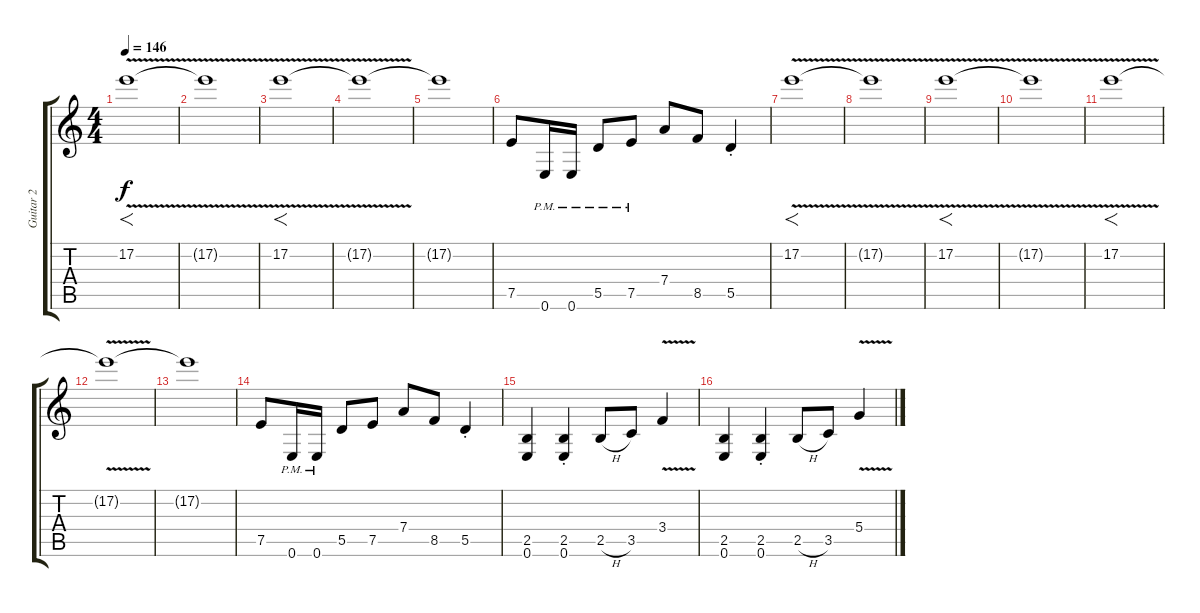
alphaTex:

\track ("Guitar 2" "Guitar 2") {instrument distortionguitar}
\staff {score tabs}
\tuning (E4 B3 G3 D3 A2 E2) {hide}
\ts (4 4)
\tempo 146
\clef g2
\ks c
17.2{v}.1{f dy f} |
17.2{t}.1 |
17.2{v}.1{f} |
17.2{t}.1 |
17.2{t}.1 |
7.5.8 0.6{pm}.16 0.6{pm}.16 5.5{pm}.8 7.5{pm}.8 7.4.8 8.5.8 5.5{st}.4 |
17.2{v}.1{f} |
17.2{t}.1 |
17.2{v}.1{f} |
17.2{t}.1 |
17.2{v}.1{f} |
17.2{t}.1 |
17.2{t}.1 |
7.5.8 0.6{pm}.16 0.6{pm}.16 5.5.8 7.5.8 7.4.8 8.5.8 5.5{st}.4 |
(2.5 0.6).4 (2.5{st} 0.6{st}).4 2.5{h}.8 3.5.8 3.4{v}.4 |
(2.5 0.6).4 (2.5{st} 0.6{st}).4 2.5{h}.8 3.5.8 5.4{v}.4
